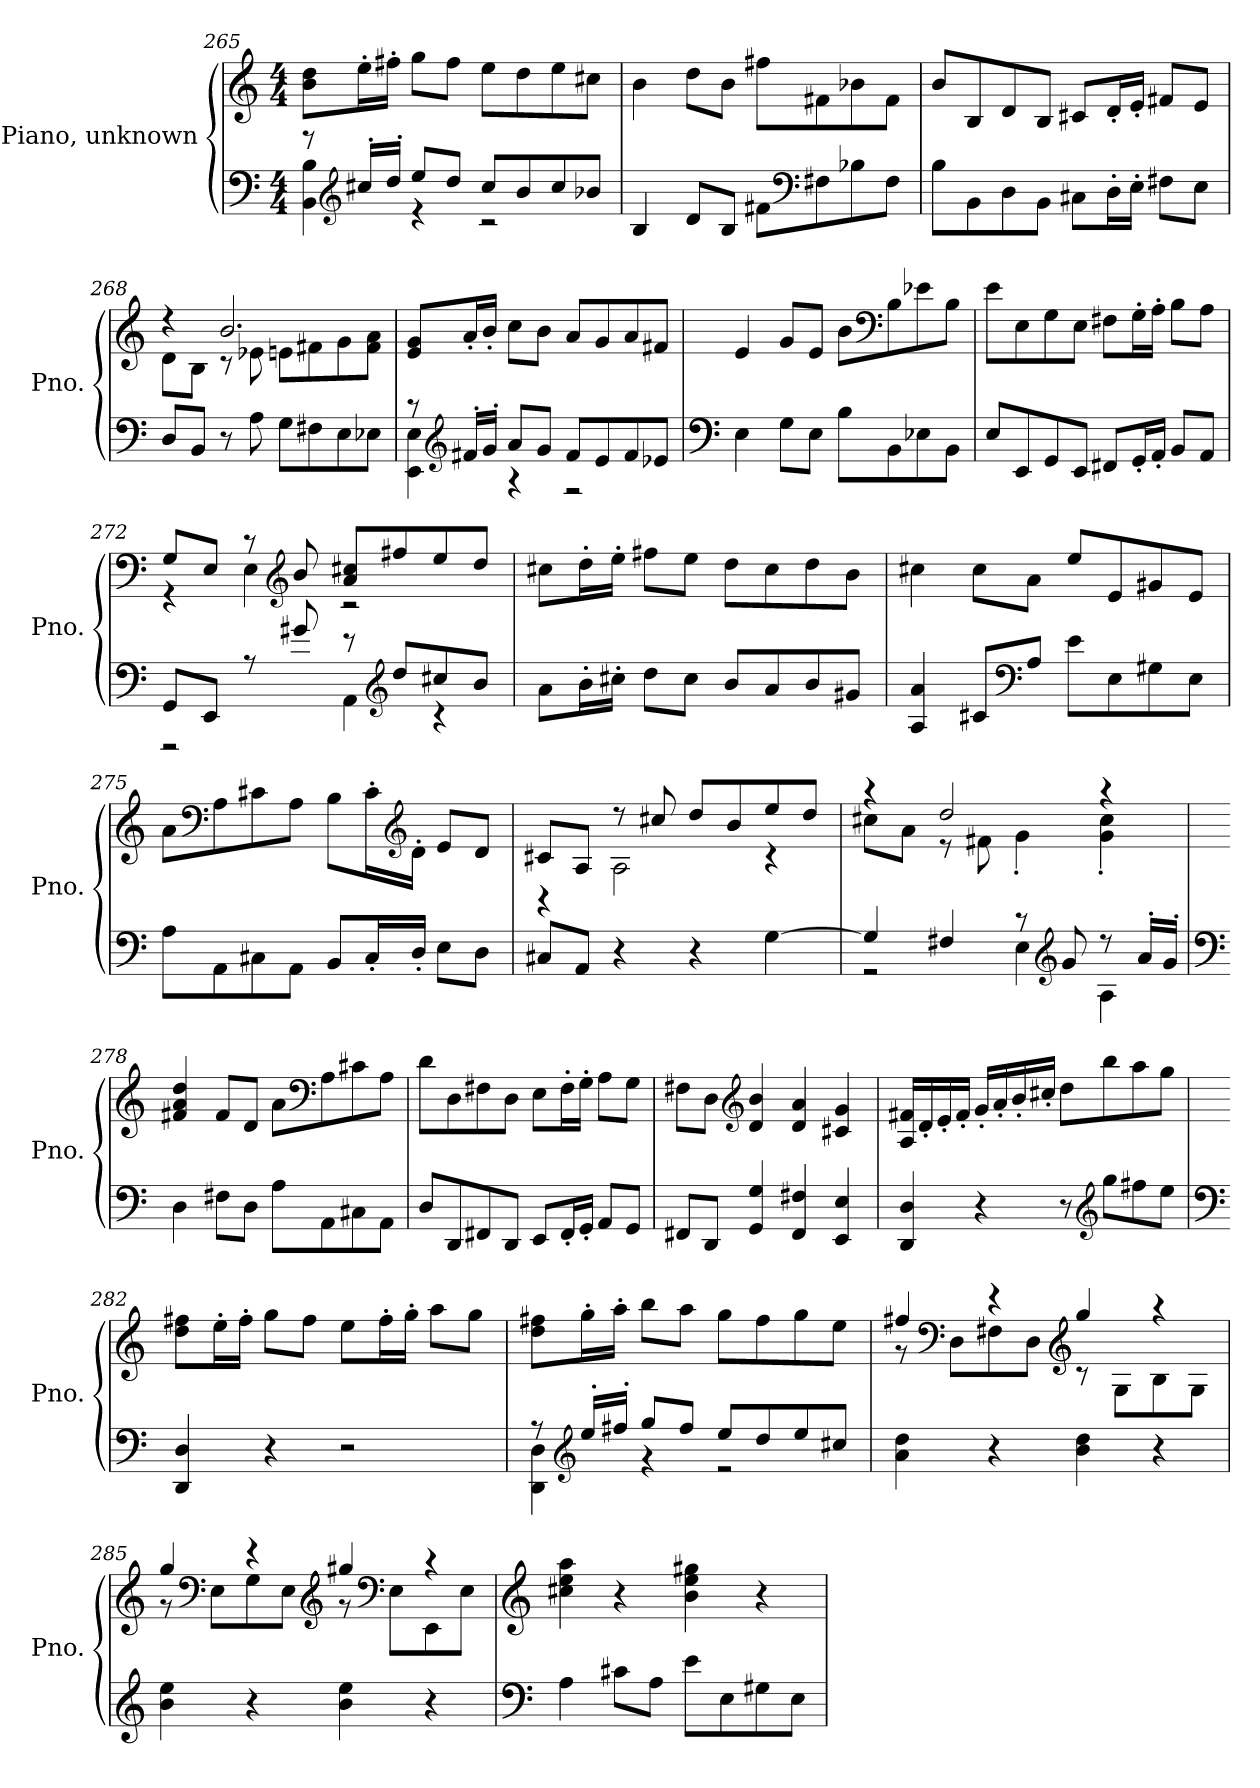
**kern	**kern
*part1	*part1
*staff2	*staff1
*I"Piano, unknown	*
*I'Pno.	*
!!LO:LB:g=z
*clefF4	*clefG2
*k[]	*k[]
*M4/4	*M4/4
=265	=265
*^	*
8r	4BB\ 4B\	8b\ 8dd\L
*clefG2	*	*
16cc#X'/LL	.	16ee'\L
16dd'/JJ	.	16ff#X'\JJ
8ee/L	4r	8gg\L
8dd/J	.	8ff#\J
8cc#/L	2r	8ee\L
8b/	.	8dd\
8cc#/	.	8ee\
8b-X/J	.	8cc#X\J
*v	*v	*
=266	=266
4B/	4b\
8d/L	8dd\L
8B/J	8b\J
8f#X\L	8ff#X\L
*clefF4	*
8F#X\	8f#X\
8B-X\	8b-X\
8F#\J	8f#\J
=267	=267
8B\L	8b/L
8BB\	8B/
8D\	8d/
8BB\J	8B/J
8C#X\L	8c#X/L
16D'\L	16d'/L
16E'\JJ	16e'/JJ
8F#X\L	8f#X/L
8E\J	8e/J
!!LO:LB:g=z
=268	=268
*	*^
8D/L	4r	8d\L
8BB/J	.	8B\J
8r	2.b/	8r
8A\	.	8e-X\
8G\L	.	8en\L
8F#X\	.	8f#X\
8E\	.	8g\
8E-X\J	.	8f#\ 8a\J
*	*v	*v
=269	=269
*^	*
8r	4EE\ 4E\	8e/ 8g/L
*clefG2	*	*
16f#X'/LL	.	16a'/L
16g'/JJ	.	16b'/JJ
8a/L	4r	8cc\L
8g/J	.	8b\J
8f#/L	2r	8a/L
8e/	.	8g/
8f#/	.	8a/
8e-X/J	.	8f#X/J
*v	*v	*
=270	=270
*clefF4	*
4E\	4e/
8G\L	8g/L
8E\J	8e/J
8B\L	8b\L
*	*clefF4
8BB\	8B\
8E-X\	8e-X\
8BB\J	8B\J
=271	=271
8E/L	8e\L
8EE/	8E\
8GG/	8G\
8EE/J	8E\J
8FF#X/L	8F#X\L
16GG'/L	16G'\L
16AA'/JJ	16A'\JJ
8BB/L	8B\L
8AA/J	8A\J
!!LO:LB:g=z
=272	=272
*^	*^
8GG/L	2r	8G/L	4r
8EE/J	.	8E/J	.
8r	.	8r	4E\
*	*	*clefG2	*
8g#X/	.	8b/	.
8r	4AA\	8a/ 8cc#X/L	2r
*clefG2	*	*	*
8dd/L	.	8ff#X/	.
8cc#X/	4r	8ee/	.
8b/J	.	8dd/J	.
*v	*v	*	*
*	*v	*v
=273	=273
8a\L	8cc#X\L
16b'\L	16dd'\L
16cc#X'\JJ	16ee'\JJ
8dd\L	8ff#X\L
8cc#\J	8ee\J
8b/L	8dd\L
8a/	8cc#\
8b/	8dd\
8g#X/J	8b\J
=274	=274
4A/ 4a/	4cc#X\
8c#X/L	8cc#\L
*clefF4	*
8A/J	8a\J
8e\L	8ee/L
8E\	8e/
8G#X\	8g#X/
8E\J	8e/J
!!LO:PB:g=z
=275	=275
8A\L	8a\L
*	*clefF4
8AA\	8A\
8C#X\	8c#X\
8AA\J	8A\J
8BB/L	8B\L
16C#'/L	16c#'\L
*	*clefG2
16D'/JJ	16d'\JJ
8E\L	8e/L
8D\J	8d/J
=276	=276
*	*^
8C#X/L	8c#X/L	4r
8AA/J	8A/J	.
4r	8r	2A\
.	8cc#X/	.
4r	8dd/L	.
.	8b/	.
[4G\	8ee/	4r
.	8dd/J	.
=277	=277	=277
*^	*	*
4G/]	2r	4r	8cc#X\L
.	.	.	8a\J
4F#X/	.	2dd/	8r
.	.	.	8f#X\
8r	4E\	.	4g'\
*clefG2	*	*	*
8g/	.	.	.
8r	4A\	4r	4g\' 4cc#\'
16a'/LL	.	.	.
16g'/JJ	.	.	.
*v	*v	*	*
*	*v	*v
!!LO:LB:g=z
=278	=278
*clefF4	*
4D\	4f#X/ 4a/ 4dd/
8F#X\L	8f#/L
8D\J	8d/J
8A\L	8a\L
*	*clefF4
8AA\	8A\
8C#X\	8c#X\
8AA\J	8A\J
=279	=279
8D/L	8d\L
8DD/	8D\
8FF#X/	8F#X\
8DD/J	8D\J
8EE/L	8E\L
16FF#'/L	16F#'\L
16GG'/JJ	16G'\JJ
8AA/L	8A\L
8GG/J	8G\J
=280	=280
8FF#X/L	8F#X\L
8DD/J	8D\J
*	*clefG2
4GG/ 4G/	4d/ 4b/
4FF#/ 4F#X/	4d/ 4a/
4EE/ 4E/	4c#X/ 4g/
!!LO:LB:g=z
=281	=281
4DD/ 4D/	16A/ 16f#X/LL
.	16d'/
.	16e'/
.	16f#'/JJ
4r	16g'/LL
.	16a'/
.	16b'/
.	16cc#X'/JJ
8r	8dd\L
*clefG2	*
8gg\L	8bb\
8ff#X\	8aa\
8ee\J	8gg\J
=282	=282
*clefF4	*
4DD/ 4D/	8dd\ 8ff#X\L
.	16ee'\L
.	16ff#'\JJ
4r	8gg\L
.	8ff#\J
2r	8ee\L
.	16ff#'\L
.	16gg'\JJ
.	8aa\L
.	8gg\J
=283	=283
*^	*
8r	4DD\ 4D\	8dd\ 8ff#X\L
*clefG2	*	*
16ee'/LL	.	16gg'\L
16ff#X'/JJ	.	16aa'\JJ
8gg/L	4r	8bb\L
8ff#/J	.	8aa\J
8ee/L	2r	8gg\L
8dd/	.	8ff#\
8ee/	.	8gg\
8cc#X/J	.	8ee\J
*v	*v	*
!!LO:LB:g=z
=284	=284
*	*^
4a\ 4dd\	4ff#X/	8r
*	*clefF4	*
.	.	8D\L
4r	4r	8F#X\
.	.	8D\J
*	*clefG2	*
4b\ 4dd\	4gg/	8r
.	.	8G\L
4r	4r	8B\
.	.	8G\J
=285	=285	=285
4b\ 4ee\	4gg/	8r
*	*clefF4	*
.	.	8E\L
4r	4r	8G\
.	.	8E\J
*	*clefG2	*
4b\ 4ee\	4gg#X/	8r
*	*clefF4	*
.	.	8E\L
4r	4r	8EE\
.	.	8E\J
*	*v	*v
=286	=286
*clefF4	*clefG2
4A\	4cc#X\ 4ee\ 4aa\
8c#X\L	4r
8A\J	.
8e\L	4b\ 4ee\ 4gg#X\
8E\	.
8G#X\	4r
8E\J	.
=	=
*-	*-
